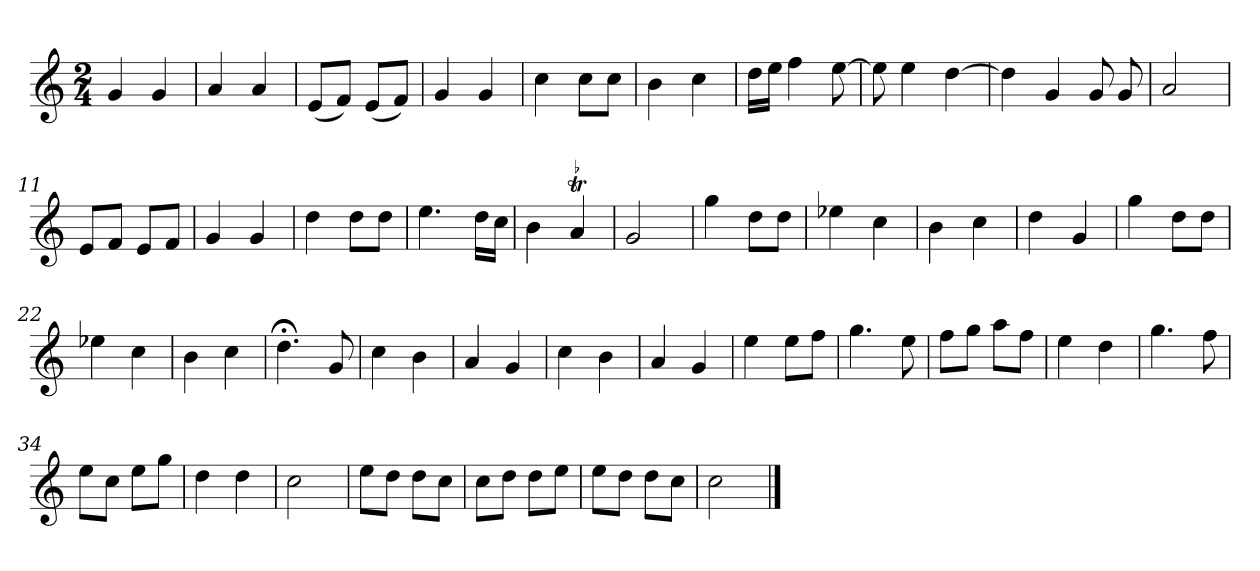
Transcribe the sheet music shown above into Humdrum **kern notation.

**kern
*part1
*staff1
*clefG2
*k[]
*C:
*M2/4
*MM132
=1
4g
4g
=2
4a
4a
=3
(8e/L
8f/J)
(8e/L
8f/J)
=4
4g
4g
=5
4cc
8cc\L
8cc\J
=6
4b
4cc
=7
16dd\LL
16ee\JJ
4ff
[8ee
=8
8ee]
4ee
[4dd
=9
4dd]
4g
8g
8g
=10
2a
=11
8e/L
8f/J
8e/L
8f/J
=12
4g
4g
=13
4dd
8dd\L
8dd\J
=14
4.ee
16dd\LL
16cc\JJ
=15
4b
!LO:TR:acc=-
4at
=16
2g
=17
4gg
8dd\L
8dd\J
=18
4ee-X
4cc
=19
4b
4cc
=20
4dd
4g
=21
4gg
8dd\L
8dd\J
=22
4ee-X
4cc
=23
4b
4cc
=24
4.dd;<
8g
=25
4cc
4b
=26
4a
4g
=27
4cc
4b
=28
4a
4g
=29
4ee
8ee\L
8ff\J
=30
4.gg
8ee
=31
8ff\L
8gg\J
8aa\L
8ff\J
=32
4ee
4dd
=33
4.gg
8ff
=34
8ee\L
8cc\J
8ee\L
8gg\J
=35
4dd
4dd
=36
2cc
=37
8ee\L
8dd\J
8dd\L
8cc\J
=38
8cc\L
8dd\J
8dd\L
8ee\J
=39
8ee\L
8dd\J
8dd\L
8cc\J
=40
2cc
==
*-
